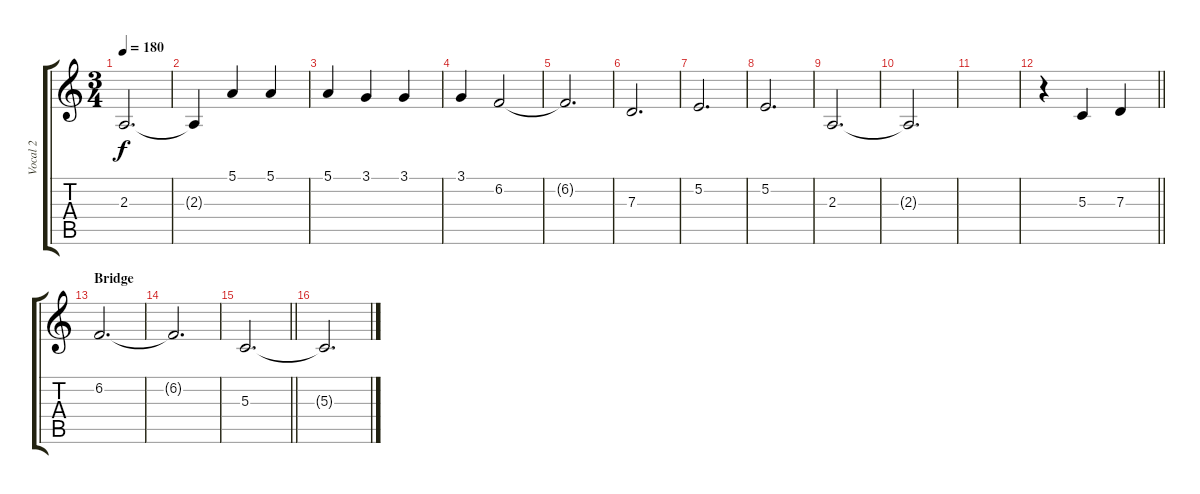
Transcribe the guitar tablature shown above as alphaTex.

\track ("Vocal 2" "Vocal 2") {instrument violin}
\staff {score tabs}
\tuning (E4 B3 G3 D3 A2 E2) {hide}
\ts (3 4)
\tempo 180
\clef g2
\ks c
2.3.2{d dy f} |
2.3{t}.4 5.1.4 5.1.4 |
5.1.4 3.1.4 3.1.4 |
3.1.4 6.2.2 |
6.2{t}.2{d} |
7.3.2{d} |
5.2.2{d} |
5.2.2{d} |
2.3.2{d} |
2.3{t}.2{d} |
|
\barLineRight lightlight
r.4 5.3.4 7.3.4 |
\section ("" "Bridge")
6.2.2{d} |
6.2{t}.2{d} |
\barLineRight lightlight
5.3.2{d} |
5.3{t}.2{d}
